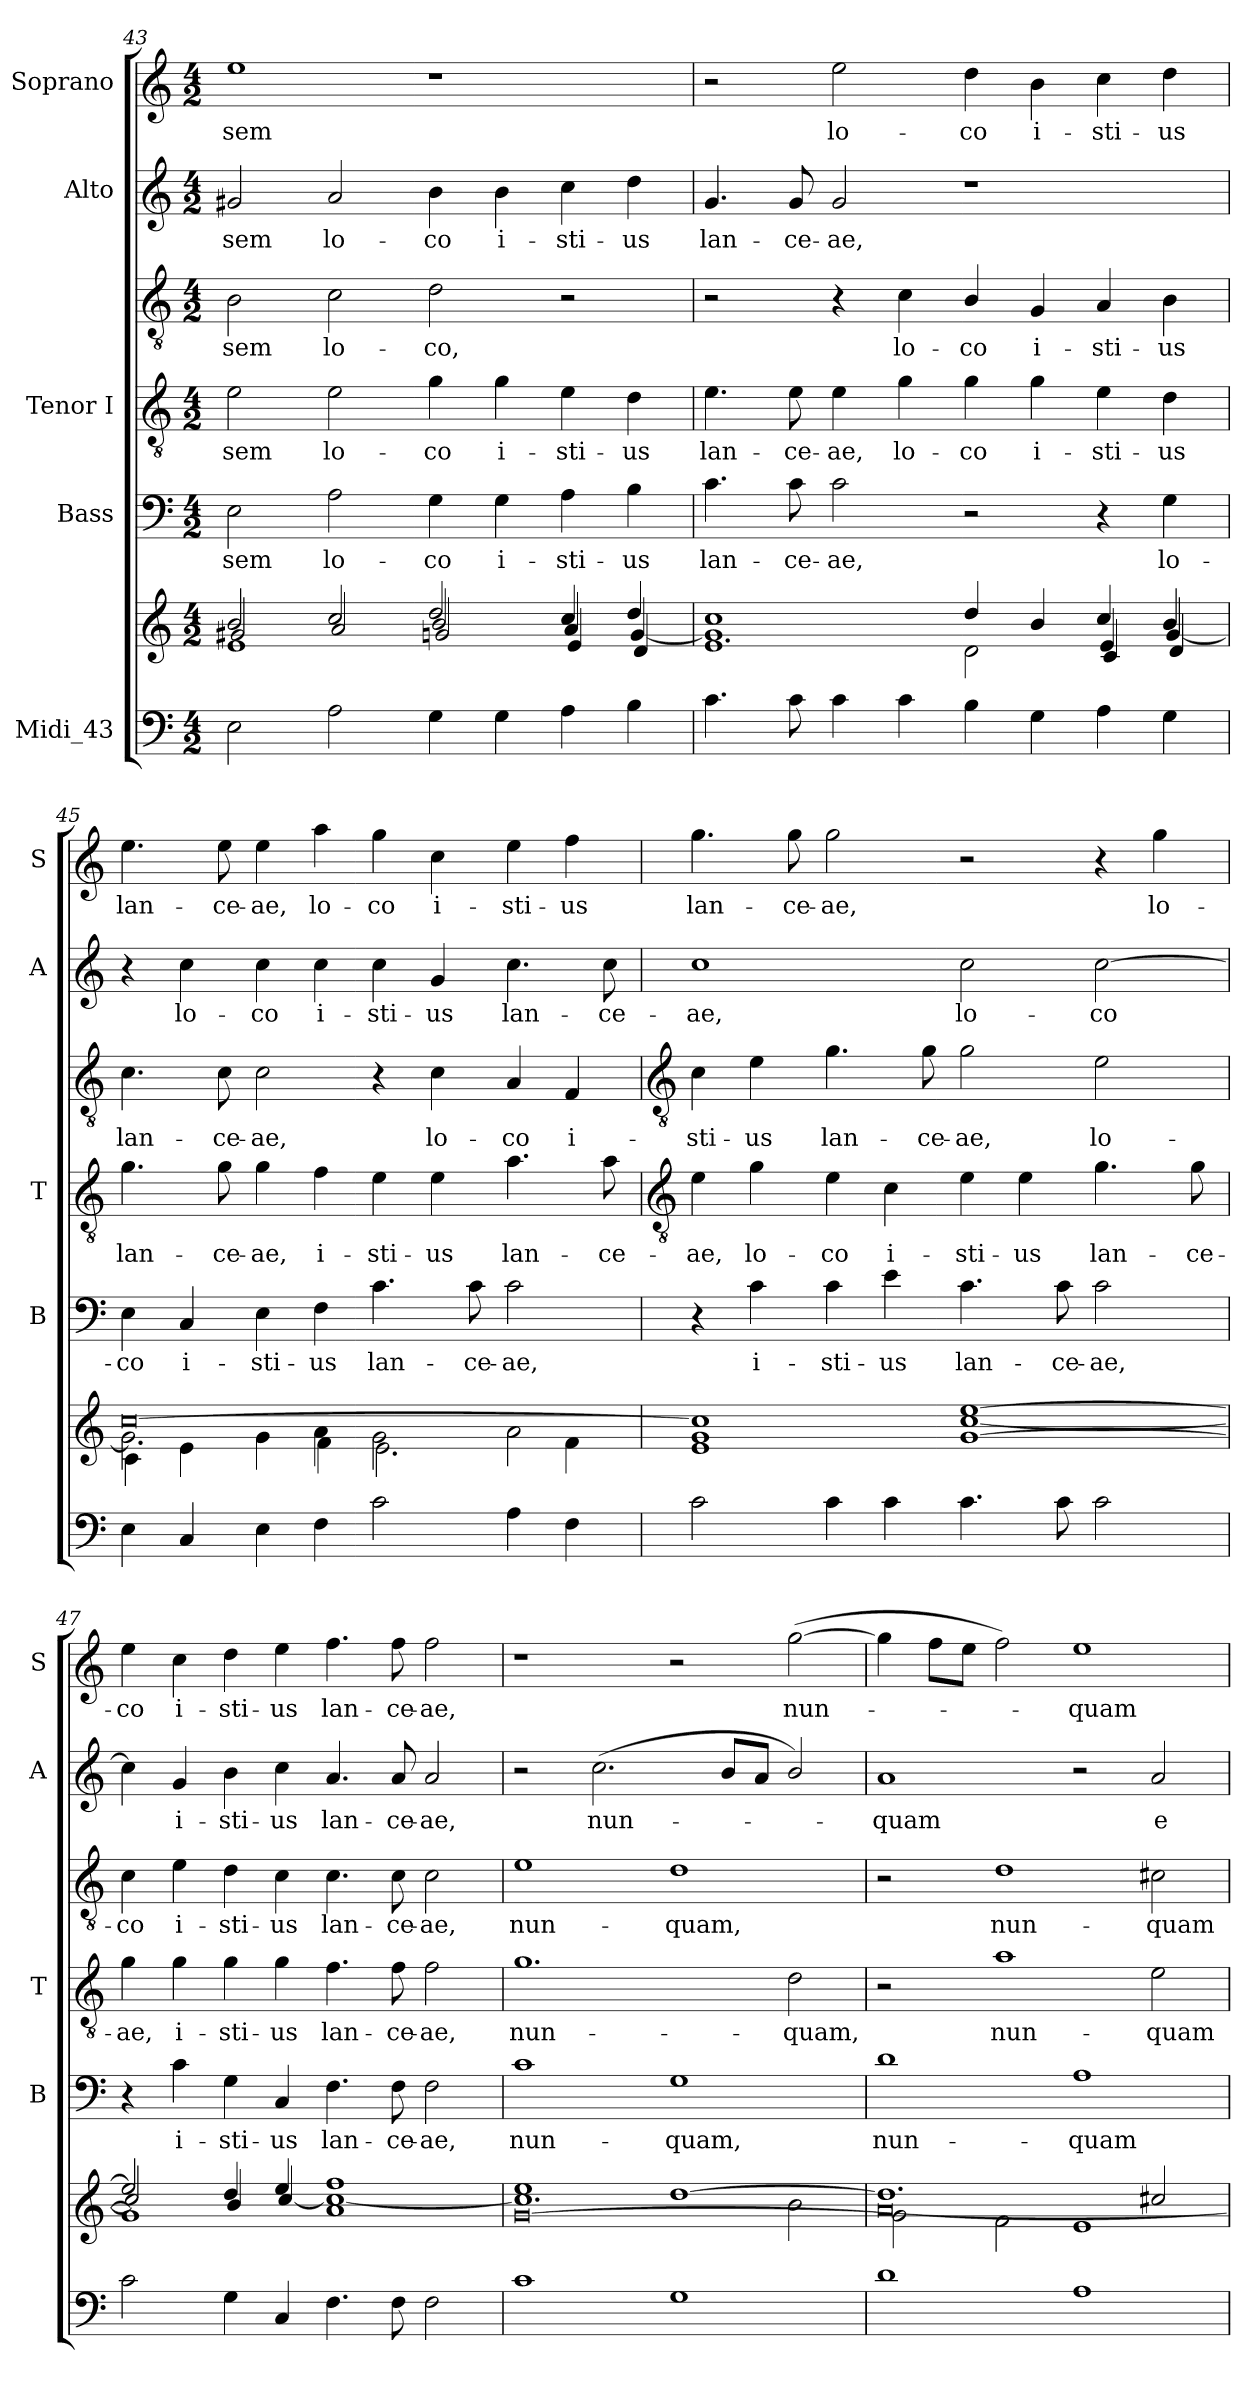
**kern	**kern	**kern	**text	**kern	**text	**kern	**text	**kern	**text	**kern	**text
*part5	*part5	*part4	*part4	*part3	*part3	*part3	*part3	*part2	*part2	*part1	*part1
*staff7	*staff6	*staff5	*staff5	*staff4	*staff4	*staff3	*staff3	*staff2	*staff2	*staff1	*staff1
*I"Midi_43	*	*I"Bass	*	*I"Tenor I	*	*	*	*I"Alto	*	*I"Soprano	*
*	*	*I'B	*	*I'T	*	*	*	*I'A	*	*I'S	*
*clefF4	*clefG2	*clefF4	*	*clefGv2	*	*clefGv2	*	*clefG2	*	*clefG2	*
*k[]	*k[]	*k[]	*	*k[]	*	*k[]	*	*k[]	*	*k[]	*
*C:	*C:	*C:	*	*C:	*	*C:	*	*C:	*	*C:	*
*M4/2	*M4/2	*M4/2	*	*M4/2	*	*M4/2	*	*M4/2	*	*M4/2	*
=43	=43	=43	=43	=43	=43	=43	=43	=43	=43	=43	=43
*	*^	*	*	*	*	*	*	*	*	*	*
*	*	*^	*	*	*	*	*	*	*	*	*	*
!	!	!	!	!	!LO:LY:b	!	!LO:LY:b	!	!LO:LY:b	!	!LO:LY:b	!	!LO:LY:b
2E	2b/	2g#X/	1e\	2E	-sem	2e	sem	2B	-sem	2g#X	-sem	1ee	-sem
!	!	!	!	!	!LO:LY:b	!	!LO:LY:b	!	!LO:LY:b	!	!LO:LY:b	!	!
2A	2cc/	2a/	.	2A	lo-	2e	lo-	2c	lo-	2a	lo-	.	.
!	!	!	!	!	!LO:LY:b	!	!LO:LY:b	!	!LO:LY:b	!	!LO:LY:b	!	!
4G	2dd/	2b/	2gn/	4G	-co	4g	-co	2d	-co,	4b	-co	1r	.
!	!	!	!	!	!LO:LY:b	!	!LO:LY:b	!	!	!	!LO:LY:b	!	!
4G	.	.	.	4G	i-	4g	i-	.	.	4b	i-	.	.
!	!	!	!	!	!LO:LY:b	!	!LO:LY:b	!	!	!	!LO:LY:b	!	!
4A	4cc/	4a/	4e/	4A	-sti-	4e	-sti-	2r	.	4cc	-sti-	.	.
!	!	!	!	!	!LO:LY:b	!	!LO:LY:b	!	!	!	!LO:LY:b	!	!
4B	4dd/	[4g/	4d/	4B	-us	4d	-us	.	.	4dd	-us	.	.
=44	=44	=44	=44	=44	=44	=44	=44	=44	=44	=44	=44	=44	=44
!	!	!	!	!	!LO:LY:b	!	!LO:LY:b	!	!	!	!LO:LY:b	!	!
4.c	1cc/	1.g\]	1e\	4.c	lan-	4.e	lan-	2r	.	4.g	lan-	2r	.
!	!	!	!	!	!LO:LY:b	!	!LO:LY:b	!	!	!	!LO:LY:b	!	!
8c	.	.	.	8c	-ce-	8e	-ce-	.	.	8g	-ce-	.	.
!	!	!	!	!	!LO:LY:b	!	!LO:LY:b	!	!	!	!LO:LY:b	!	!LO:LY:b
4c	.	.	.	2c	-ae,	4e	-ae,	4r	.	2g	-ae,	2ee	lo-
!	!	!	!	!	!	!	!LO:LY:b	!	!LO:LY:b	!	!	!	!
4c	.	.	.	.	.	4g	lo-	4c	lo-	.	.	.	.
!	!	!	!	!	!	!	!LO:LY:b	!	!LO:LY:b	!	!	!	!LO:LY:b
4B	4dd/	.	2d\	2r	.	4g	-co	4B/	-co	1r	.	4dd	-co
!	!	!	!	!	!	!	!LO:LY:b	!	!LO:LY:b	!	!	!	!LO:LY:b
4G	4b/	.	.	.	.	4g	i-	4G	i-	.	.	4b	i-
!	!	!	!	!	!	!	!LO:LY:b	!	!LO:LY:b	!	!	!	!LO:LY:b
4A	4cc/	4e/	4c/	4r	.	4e	-sti-	4A	-sti-	.	.	4cc	-sti-
!	!	!	!	!	!LO:LY:b	!	!LO:LY:b	!	!LO:LY:b	!	!	!	!LO:LY:b
4G	4b/	[4g/	4d/	4G	lo-	4d	-us	4B	-us	.	.	4dd	-us
=45	=45	=45	=45	=45	=45	=45	=45	=45	=45	=45	=45	=45	=45
!	!	!	!	!	!LO:LY:b	!	!LO:LY:b	!	!LO:LY:b	!	!	!	!LO:LY:b
4E	[0cc/	2.g\]	4c\	4E	-co	4.g	-lan-	4.c	lan-	4r	.	4.ee	lan-
!	!	!	!	!	!LO:LY:b	!	!	!	!	!	!LO:LY:b	!	!
4C	.	.	4e\	4C	i-	.	.	.	.	4cc	lo-	.	.
!	!	!	!	!	!	!	!LO:LY:b	!	!LO:LY:b	!	!	!	!LO:LY:b
.	.	.	.	.	.	8g	-ce-	8c	-ce-	.	.	8ee	-ce-
!	!	!	!	!	!LO:LY:b	!	!LO:LY:b	!	!LO:LY:b	!	!LO:LY:b	!	!LO:LY:b
4E	.	.	4g\	4E	-sti-	4g	-ae,	2c	-ae,	4cc	-co	4ee	-ae,
!	!	!	!	!	!LO:LY:b	!	!LO:LY:b	!	!	!	!LO:LY:b	!	!LO:LY:b
4F	.	4a\	4f\	4F	-us	4f	i-	.	.	4cc	i-	4aa	lo-
!	!	!	!	!	!LO:LY:b	!	!LO:LY:b	!	!	!	!LO:LY:b	!	!LO:LY:b
2c	.	2g\	2.e\	4.c	lan-	4e	-sti-	4r	.	4cc	-sti-	4gg	-co
!	!	!	!	!	!	!	!LO:LY:b	!	!LO:LY:b	!	!LO:LY:b	!	!LO:LY:b
.	.	.	.	.	.	4e	-us	4c	lo-	4g	-us	4cc	i-
!	!	!	!	!	!LO:LY:b	!	!	!	!	!	!	!	!
.	.	.	.	8c	-ce-	.	.	.	.	.	.	.	.
!	!	!	!	!	!LO:LY:b	!	!LO:LY:b	!	!LO:LY:b	!	!LO:LY:b	!	!LO:LY:b
4A	.	2a\	.	2c	-ae,	4.a	lan-	4A	-co	4.cc	lan-	4ee	-sti-
!	!	!	!	!	!	!	!	!	!LO:LY:b	!	!	!	!LO:LY:b
4F	.	.	4f\	.	.	.	.	4F	i-	.	.	4ff	-us
!	!	!	!	!	!	!	!LO:LY:b	!	!	!	!LO:LY:b	!	!
.	.	.	.	.	.	8a	-ce-	.	.	8cc	-ce-	.	.
!!LO:LB:g=z
=46	=46	=46	=46	=46	=46	=46	=46	=46	=46	=46	=46	=46	=46
*	*	*	*	*	*	*clefGv2	*	*clefGv2	*	*	*	*	*
!	!	!	!	!	!	!	!LO:LY:b	!	!LO:LY:b	!	!LO:LY:b	!	!LO:LY:b
2c	1cc/]	1g\	1e\	4r	.	4e	-ae,	4c	-sti-	1cc	-ae,	4.gg	lan-
!	!	!	!	!	!LO:LY:b	!	!LO:LY:b	!	!LO:LY:b	!	!	!	!
.	.	.	.	4c	i-	4g	lo-	4e	-us	.	.	.	.
!	!	!	!	!	!	!	!	!	!	!	!	!	!LO:LY:b
.	.	.	.	.	.	.	.	.	.	.	.	8gg	-ce-
!	!	!	!	!	!LO:LY:b	!	!LO:LY:b	!	!LO:LY:b	!	!	!	!LO:LY:b
4c	.	.	.	4c	-sti-	4e	-co	4.g	lan-	.	.	2gg	-ae,
!	!	!	!	!	!LO:LY:b	!	!LO:LY:b	!	!	!	!	!	!
4c	.	.	.	4e	-us	4c	i-	.	.	.	.	.	.
!	!	!	!	!	!	!	!	!	!LO:LY:b	!	!	!	!
.	.	.	.	.	.	.	.	8g	-ce-	.	.	.	.
!	!	!	!	!	!LO:LY:b	!	!LO:LY:b	!	!LO:LY:b	!	!LO:LY:b	!	!
4.c	[1ee/	[1cc\	[1g\	4.c	lan-	4e	-sti-	2g	-ae,	2cc	lo-	2r	.
!	!	!	!	!	!	!	!LO:LY:b	!	!	!	!	!	!
.	.	.	.	.	.	4e	-us	.	.	.	.	.	.
!	!	!	!	!	!LO:LY:b	!	!	!	!	!	!	!	!
8c	.	.	.	8c	-ce-	.	.	.	.	.	.	.	.
!	!	!	!	!	!LO:LY:b	!	!LO:LY:b	!	!LO:LY:b	!	!LO:LY:b	!	!
2c	.	.	.	2c	-ae,	4.g	lan-	2e	lo-	[2cc	-co	4r	.
!	!	!	!	!	!	!	!	!	!	!	!	!	!LO:LY:b
.	.	.	.	.	.	.	.	.	.	.	.	4gg	lo-
!	!	!	!	!	!	!	!LO:LY:b	!	!	!	!	!	!
.	.	.	.	.	.	8g	-ce-	.	.	.	.	.	.
=47	=47	=47	=47	=47	=47	=47	=47	=47	=47	=47	=47	=47	=47
!	!	!	!	!	!	!	!LO:LY:b	!	!LO:LY:b	!	!	!	!LO:LY:b
2c	2ee/]	2cc/]	1g\]	4r	.	4g	ae,	4c	-co	4cc]	.	4ee	-co
!	!	!	!	!	!LO:LY:b	!	!LO:LY:b	!	!LO:LY:b	!	!LO:LY:b	!	!LO:LY:b
.	.	.	.	4c	i-	4g	i-	4e	i-	4g	i-	4cc	i-
!	!	!	!	!	!LO:LY:b	!	!LO:LY:b	!	!LO:LY:b	!	!LO:LY:b	!	!LO:LY:b
4G	4dd/	4b/	.	4G	-sti-	4g	-sti-	4d	-sti-	4b	-sti-	4dd	-sti-
!	!	!	!	!	!LO:LY:b	!	!LO:LY:b	!	!LO:LY:b	!	!LO:LY:b	!	!LO:LY:b
4C	4ee/	[4cc/	.	4C	-us	4g	-us	4c	-us	4cc	-us	4ee	-us
!	!	!	!	!	!LO:LY:b	!	!LO:LY:b	!	!LO:LY:b	!	!LO:LY:b	!	!LO:LY:b
4.F	1ff/	1cc\_	1a\	4.F	lan-	4.f	lan-	4.c	lan-	4.a	lan-	4.ff	lan-
!	!	!	!	!	!LO:LY:b	!	!LO:LY:b	!	!LO:LY:b	!	!LO:LY:b	!	!LO:LY:b
8F	.	.	.	8F	-ce-	8f	-ce-	8c	-ce-	8a	-ce-	8ff	-ce-
!	!	!	!	!	!LO:LY:b	!	!LO:LY:b	!	!LO:LY:b	!	!LO:LY:b	!	!LO:LY:b
2F	.	.	.	2F	-ae,	2f	-ae,	2c	-ae,	2a	-ae,	2ff	-ae,
=48	=48	=48	=48	=48	=48	=48	=48	=48	=48	=48	=48	=48	=48
!	!	!	!	!	!LO:LY:b	!	!LO:LY:b	!	!LO:LY:b	!	!	!	!
1c	1ee/	1.cc\]	[0g\	1c	nun-	1.g	nun-	1e	nun-	2r	.	1r	.
!	!	!	!	!	!	!	!	!	!	!	!LO:LY:b	!	!
.	.	.	.	.	.	.	.	.	.	(<2.cc	nun-	.	.
!	!	!	!	!	!LO:LY:b	!	!	!	!LO:LY:b	!	!	!	!
1G	[1dd/	.	.	1G	-quam,	.	.	1d	-quam,	.	.	2r	.
.	.	.	.	.	.	.	.	.	.	8bL	.	.	.
.	.	.	.	.	.	.	.	.	.	8aJ	.	.	.
!	!	!	!	!	!	!	!LO:LY:b	!	!	!	!	!	!LO:LY:b
.	.	2b\	.	.	.	2d	-quam,	.	.	2b/)	.	(>[2gg	nun-
=49	=49	=49	=49	=49	=49	=49	=49	=49	=49	=49	=49	=49	=49
!	!	!	!	!	!LO:LY:b	!	!	!	!	!	!LO:LY:b	!	!
1d	1.dd/]	[0a\	2g\]	1d	nun-	2r	.	2r	.	1a	quam	4gg]	.
.	.	.	.	.	.	.	.	.	.	.	.	8ffL	.
.	.	.	.	.	.	.	.	.	.	.	.	8eeJ	.
!	!	!	!	!	!	!	!LO:LY:b	!	!LO:LY:b	!	!	!	!
.	.	.	2f\	.	.	1a	nun-	1d	nun-	.	.	2ff)	.
!	!	!	!	!	!LO:LY:b	!	!	!	!	!	!	!	!LO:LY:b
1A	.	.	1e\	1A	-quam	.	.	.	.	2r	.	1ee	quam
!	!	!	!	!	!	!	!LO:LY:b	!	!LO:LY:b	!	!LO:LY:b	!	!
.	2cc#X/	.	.	.	.	2e	-quam	2c#X	-quam	2a	e	.	.
*	*v	*v	*v	*	*	*	*	*	*	*	*	*	*
=	=	=	=	=	=	=	=	=	=	=	=
*-	*-	*-	*-	*-	*-	*-	*-	*-	*-	*-	*-
